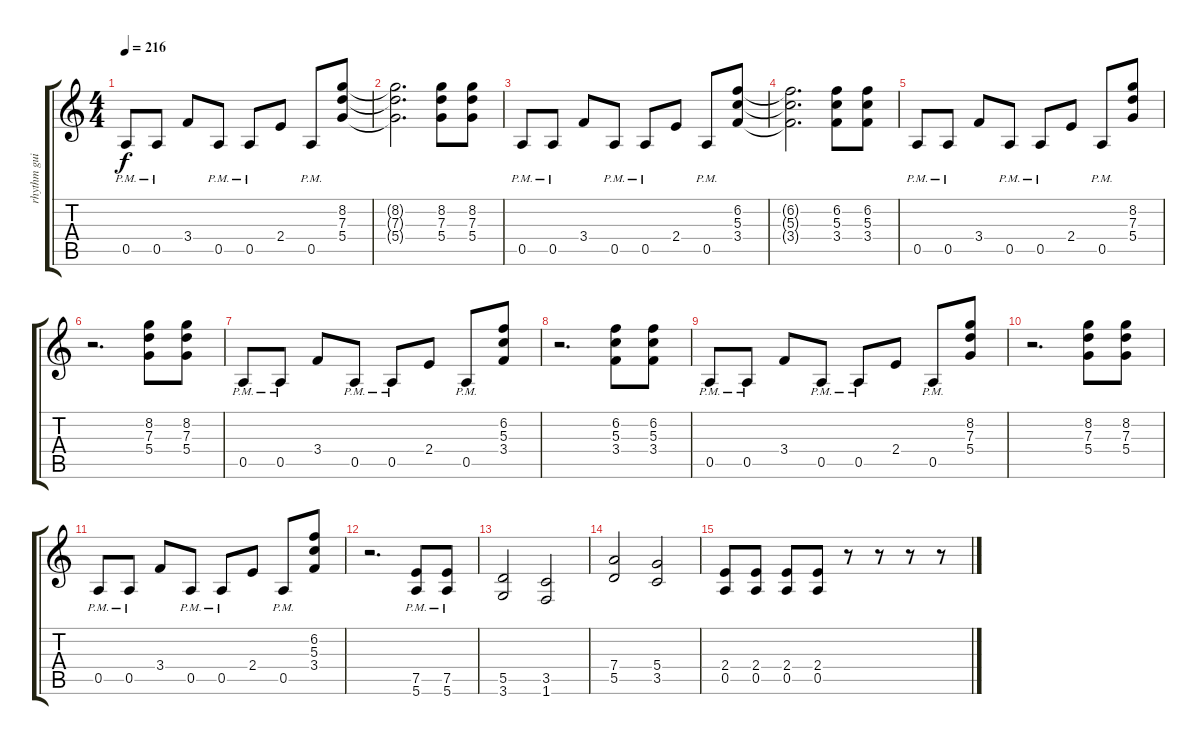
\track ("rhythm guitar R" "rhythm gui") {instrument distortionguitar}
\staff {score tabs}
\tuning (E4 B3 G3 D3 A2 E2) {hide}
\ts (4 4)
\tempo 216
\clef g2
\ks c
0.5{pm}.8{dy f} 0.5{pm}.8 3.4.8 0.5{pm}.8 0.5{pm}.8 2.4.8 0.5{pm}.8 (8.2 7.3 5.4).8 |
(8.2{t} 7.3{t} 5.4{t}).2{d} (8.2 7.3 5.4).8 (8.2 7.3 5.4).8 |
0.5{pm}.8 0.5{pm}.8 3.4.8 0.5{pm}.8 0.5{pm}.8 2.4.8 0.5{pm}.8 (6.2 5.3 3.4).8 |
(6.2{t} 5.3{t} 3.4{t}).2{d} (6.2 5.3 3.4).8 (6.2 5.3 3.4).8 |
0.5{pm}.8 0.5{pm}.8 3.4.8 0.5{pm}.8 0.5{pm}.8 2.4.8 0.5{pm}.8 (8.2 7.3 5.4).8 |
r.2{d} (8.2 7.3 5.4).8 (8.2 7.3 5.4).8 |
0.5{pm}.8 0.5{pm}.8 3.4.8 0.5{pm}.8 0.5{pm}.8 2.4.8 0.5{pm}.8 (6.2 5.3 3.4).8 |
r.2{d} (6.2 5.3 3.4).8 (6.2 5.3 3.4).8 |
0.5{pm}.8 0.5{pm}.8 3.4.8 0.5{pm}.8 0.5{pm}.8 2.4.8 0.5{pm}.8 (8.2 7.3 5.4).8 |
r.2{d} (8.2 7.3 5.4).8 (8.2 7.3 5.4).8 |
0.5{pm}.8 0.5{pm}.8 3.4.8 0.5{pm}.8 0.5{pm}.8 2.4.8 0.5{pm}.8 (6.2 5.3 3.4).8 |
r.2{d} (7.5{pm} 5.6{pm}).8 (7.5{pm} 5.6{pm}).8 |
(5.5 3.6).2 (3.5 1.6).2 |
(7.4 5.5).2 (5.4 3.5).2 |
(2.4 0.5).8 (2.4 0.5).8 (2.4 0.5).8 (2.4 0.5).8 r.8 r.8 r.8 r.8
